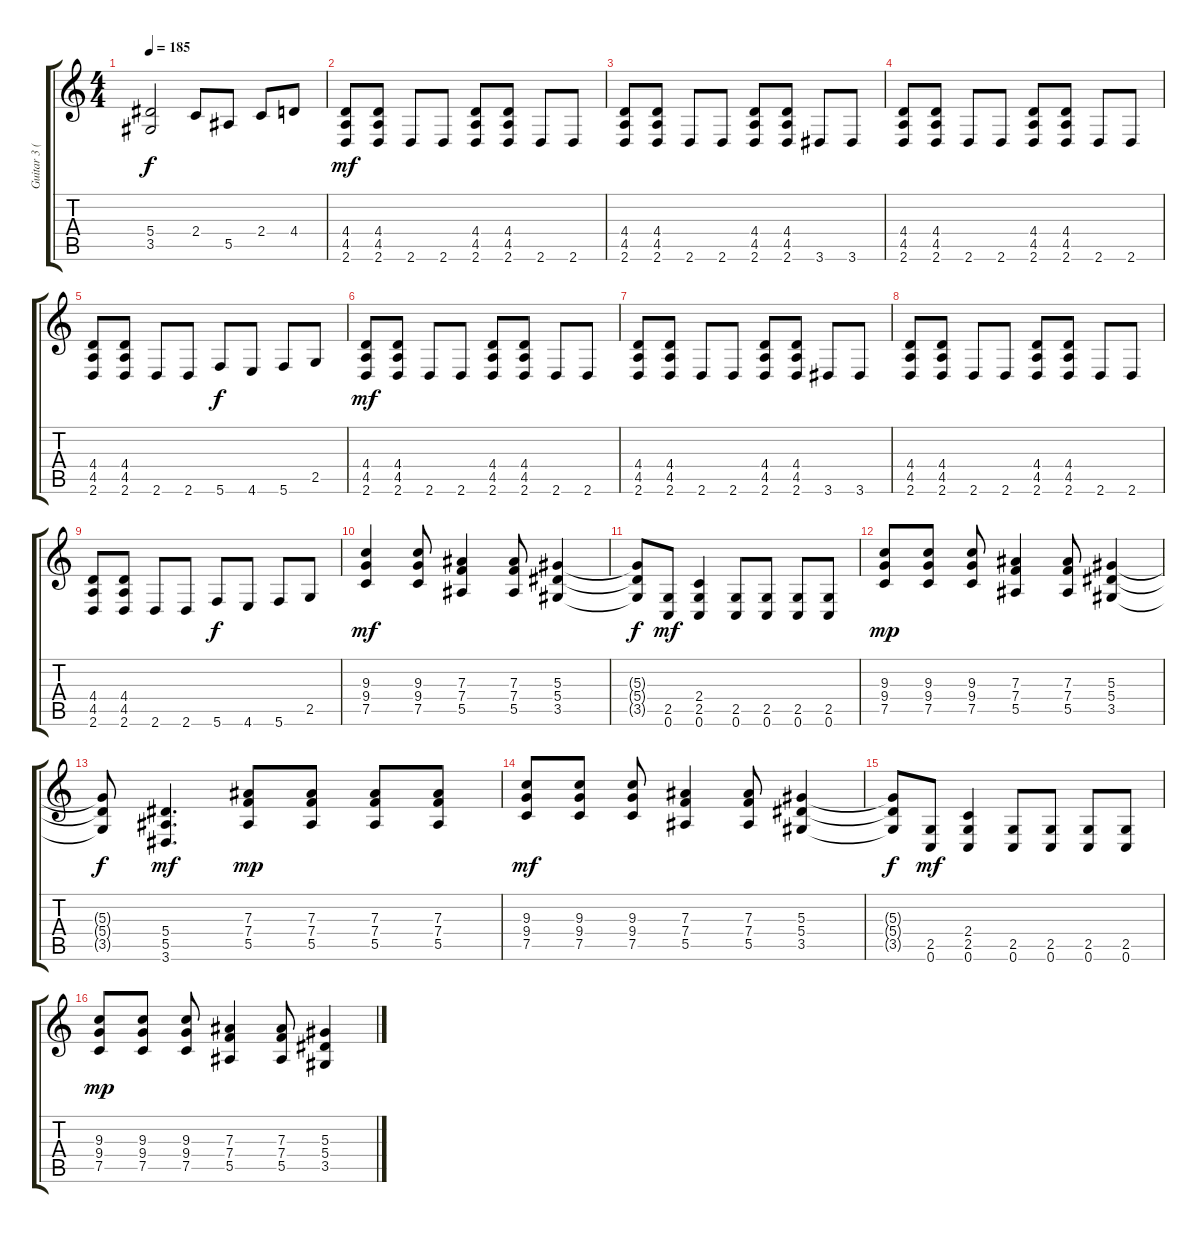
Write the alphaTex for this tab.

\track ("Guitar 3 (Rhytm)" "Guitar 3 (") {instrument distortionguitar}
\staff {score tabs}
\tuning (C4 G3 Eb3 Bb2 F2 C2) {hide}
\ts (4 4)
\tempo 185
\clef g2
\ks c
(5.4{t} 3.5{t}).2{dy f} 2.4.8 5.5.8 2.4.8 4.4.8 |
(4.4 4.5 2.6).8{dy mf} (4.4 4.5 2.6).8 2.6.8 2.6.8 (4.4 4.5 2.6).8 (4.4 4.5 2.6).8 2.6.8 2.6.8 |
(4.4 4.5 2.6).8 (4.4 4.5 2.6).8 2.6.8 2.6.8 (4.4 4.5 2.6).8 (4.4 4.5 2.6).8 3.6.8 3.6.8 |
(4.4 4.5 2.6).8 (4.4 4.5 2.6).8 2.6.8 2.6.8 (4.4 4.5 2.6).8 (4.4 4.5 2.6).8 2.6.8 2.6.8 |
(4.4 4.5 2.6).8 (4.4 4.5 2.6).8 2.6.8 2.6.8 5.6.8{dy f} 4.6.8 5.6.8 2.5.8 |
(4.4 4.5 2.6).8{dy mf} (4.4 4.5 2.6).8 2.6.8 2.6.8 (4.4 4.5 2.6).8 (4.4 4.5 2.6).8 2.6.8 2.6.8 |
(4.4 4.5 2.6).8 (4.4 4.5 2.6).8 2.6.8 2.6.8 (4.4 4.5 2.6).8 (4.4 4.5 2.6).8 3.6.8 3.6.8 |
(4.4 4.5 2.6).8 (4.4 4.5 2.6).8 2.6.8 2.6.8 (4.4 4.5 2.6).8 (4.4 4.5 2.6).8 2.6.8 2.6.8 |
(4.4 4.5 2.6).8 (4.4 4.5 2.6).8 2.6.8 2.6.8 5.6.8{dy f} 4.6.8 5.6.8 2.5.8 |
(9.3 9.4 7.5).4{dy mf} (9.3 9.4 7.5).8 (7.3 7.4 5.5).4 (7.3 7.4 5.5).8 (5.3 5.4 3.5).4 |
(5.3{t} 5.4{t} 3.5{t}).8{dy f} (2.5 0.6).8{dy mf} (2.4 2.5 0.6).4 (2.5 0.6).8 (2.5 0.6).8 (2.5 0.6).8 (2.5 0.6).8 |
(9.3 9.4 7.5).8{dy mp} (9.3 9.4 7.5).8 (9.3 9.4 7.5).8 (7.3 7.4 5.5).4 (7.3 7.4 5.5).8 (5.3 5.4 3.5).4 |
(5.3{t} 5.4{t} 3.5{t}).8{dy f} (5.4 5.5 3.6).4{d dy mf} (7.3 7.4 5.5).8{dy mp} (7.3 7.4 5.5).8 (7.3 7.4 5.5).8 (7.3 7.4 5.5).8 |
(9.3 9.4 7.5).8{dy mf} (9.3 9.4 7.5).8 (9.3 9.4 7.5).8 (7.3 7.4 5.5).4 (7.3 7.4 5.5).8 (5.3 5.4 3.5).4 |
(5.3{t} 5.4{t} 3.5{t}).8{dy f} (2.5 0.6).8{dy mf} (2.4 2.5 0.6).4 (2.5 0.6).8 (2.5 0.6).8 (2.5 0.6).8 (2.5 0.6).8 |
(9.3 9.4 7.5).8{dy mp} (9.3 9.4 7.5).8 (9.3 9.4 7.5).8 (7.3 7.4 5.5).4 (7.3 7.4 5.5).8 (5.3 5.4 3.5).4
